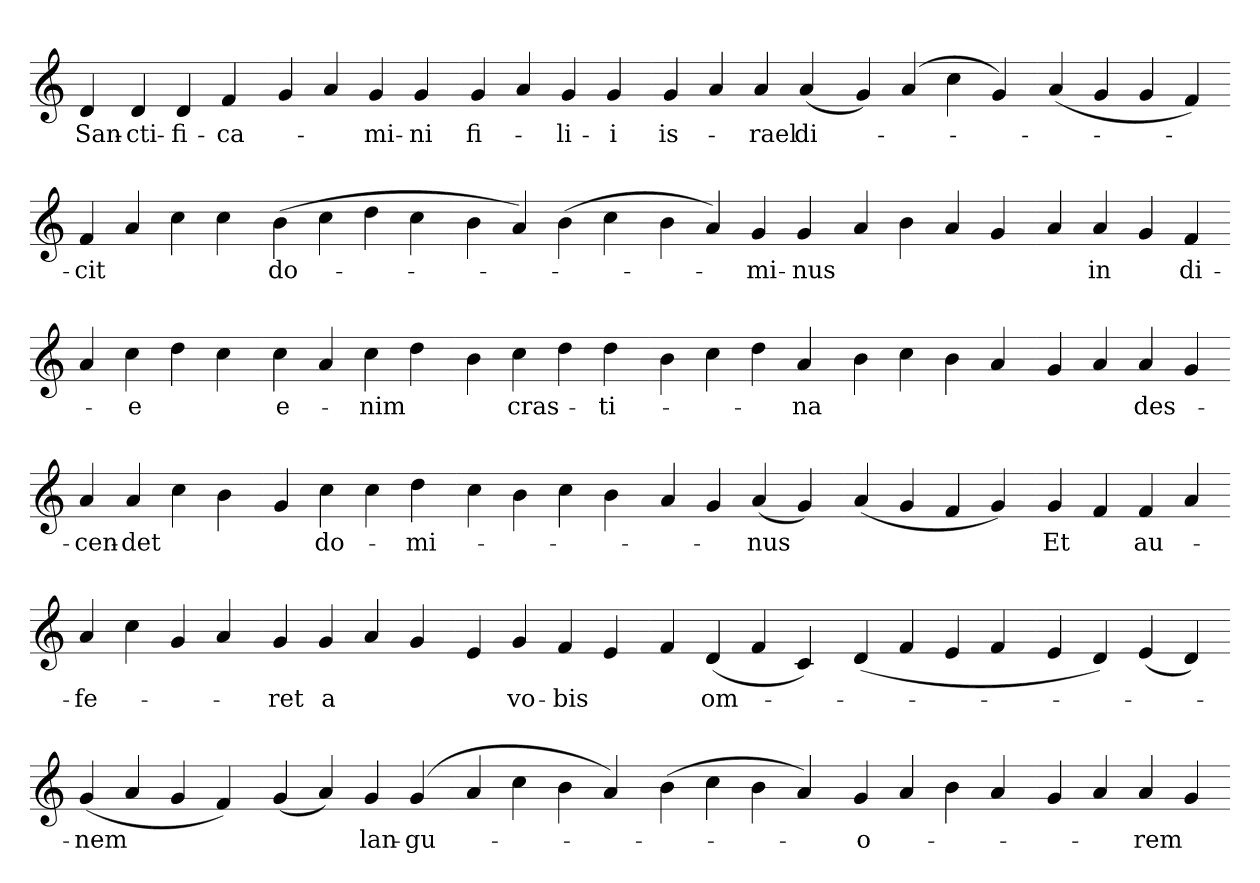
**kern	**text
*part1	*part1
*staff1	*staff1
*clefG2	*
=	=
4d	San-
4d	cti-
4d	fi-
4f	ca-
=-	=-
4g	.
4a	.
4g	mi-
4g	ni
=-	=-
4g	fi-
4a	.
4g	li-
4g	i
=-	=-
4g	is-
4a	.
4a	rael
(>4a	di-
=-	=-
4g)	.
(>4a	.
4cc	.
4g)	.
=-	=-
(>4a	.
4g	.
4g	.
4f)	.
=-	=-
4f	cit
4a	.
4cc	.
4cc	.
=-	=-
(>4b	do-
4cc	.
4dd	.
4cc	.
=-	=-
4b	.
4a)	.
(>4b	.
4cc	.
=-	=-
4b	.
4a)	.
4g	mi-
4g	nus
=-	=-
4a	.
4b	.
4a	.
4g	.
=-	=-
4a	.
4a	in
4g	.
4f	di-
=-	=-
4a	.
4cc	e
4dd	.
4cc	.
=-	=-
4cc	e-
4a	.
4cc	nim
4dd	.
=-	=-
4b	.
4cc	cras-
4dd	.
4dd	ti-
=-	=-
4b	.
4cc	.
4dd	.
4a	na
=-	=-
4b	.
4cc	.
4b	.
4a	.
=-	=-
4g	.
4a	.
4a	des-
4g	.
=-	=-
4a	cen-
4a	det
4cc	.
4b	.
=-	=-
4g	.
4cc	do-
4cc	.
4dd	mi-
=-	=-
4cc	.
4b	.
4cc	.
4b	.
=-	=-
4a	.
4g	.
(>4a	nus
4g)	.
=-	=-
(>4a	.
4g	.
4f	.
4g)	.
=-	=-
4g	Et
4f	.
4f	au-
4a	.
=-	=-
4a	fe-
4cc	.
4g	.
4a	.
=-	=-
4g	ret
4g	a
4a	.
4g	.
=-	=-
4e	.
4g	vo-
4f	bis
4e	.
=-	=-
4f	.
(>4d	om-
4f	.
4c)	.
=-	=-
(>4d	.
4f	.
4e	.
4f	.
=-	=-
4e	.
4d)	.
(>4e	.
4d)	.
=-	=-
(>4g	nem
4a	.
4g	.
4f)	.
=-	=-
(>4g	.
4a)	.
4g	lan-
(>4g	gu-
=-	=-
4a	.
4cc	.
4b	.
4a)	.
=-	=-
(>4b	.
4cc	.
4b	.
4a)	.
=-	=-
4g	o-
4a	.
4b	.
4a	.
=-	=-
4g	.
4a	.
4a	rem
4g	.
=-	=-
*-	*-
